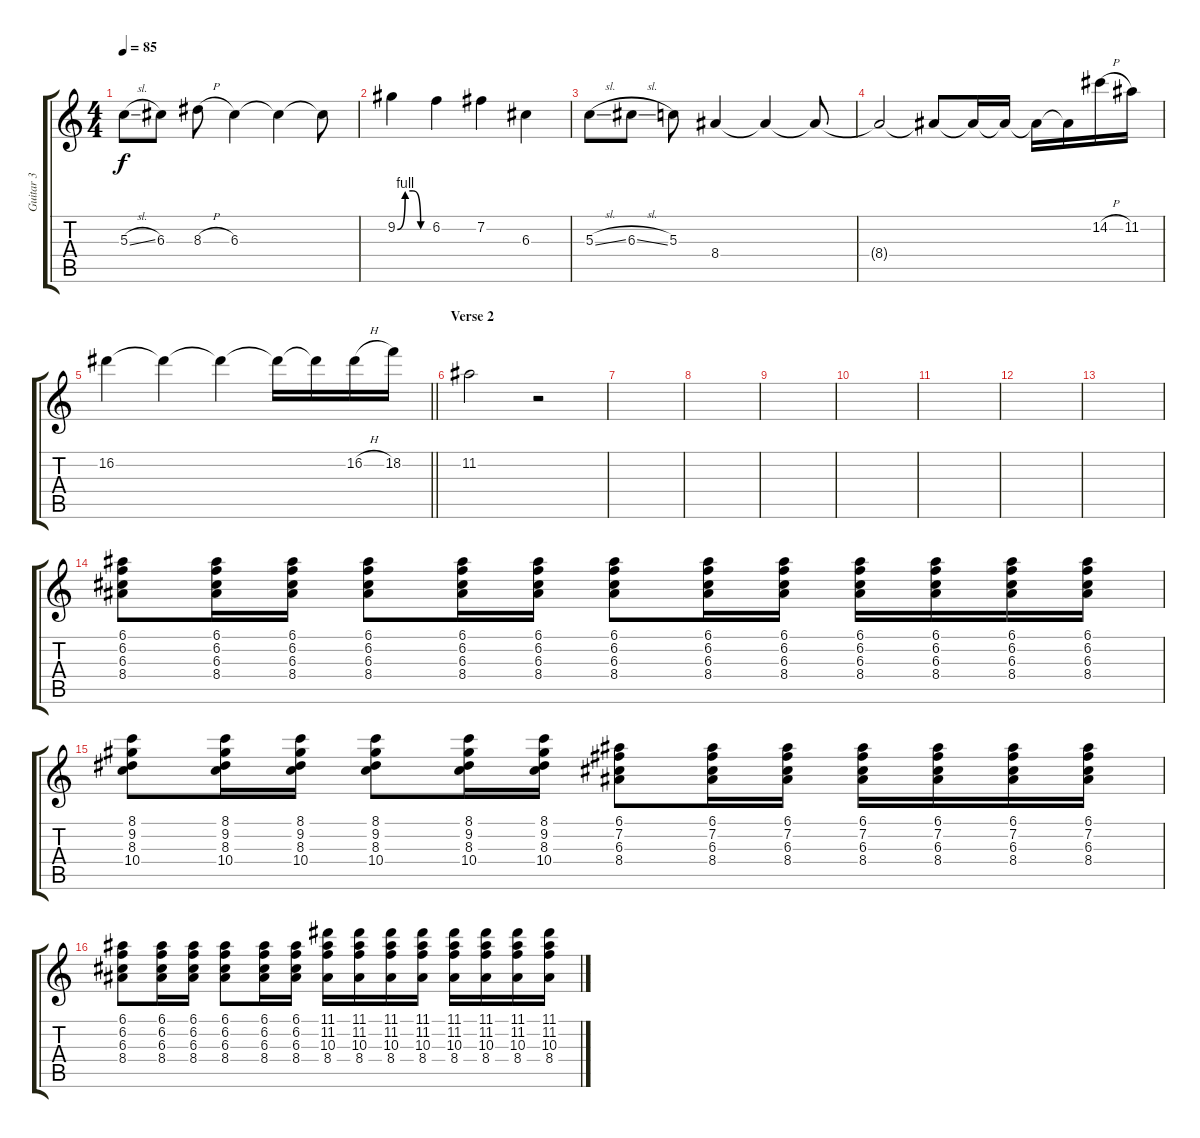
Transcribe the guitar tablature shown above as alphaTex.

\track ("Guitar 3" "Guitar 3") {instrument acousticguitarsteel}
\staff {score tabs}
\tuning (E4 B3 G3 D3 A2 E2) {hide}
\ts (4 4)
\tempo 85
\clef g2
\ks c
5.3{sl}.8{dy f} 6.3.8 8.3{h}.8 6.3.4 6.3{t}.4 6.3{t}.8 |
9.2{be (custom 0 0 15 4 30 4 45 0 60 0)}.4 6.2.4 7.2.4 6.3.4 |
5.3{sl}.8 6.3{sl}.8 5.3.8 8.4.4 8.4{t}.4 8.4{t}.8 |
8.4{t}.2 8.4{t}.8 8.4{t}.16 8.4{t}.16 8.4{t}.16 8.4{t}.16 14.2{h}.16 11.2.16 |
\barLineRight lightlight
16.2.4 16.2{t}.4 16.2{t}.4 16.2{t}.16 16.2{t}.16 16.2{h}.16 18.2.16 |
\section ("" "Verse 2")
11.2.2 r.2 |
|
|
|
|
|
|
|
(6.1 6.2 6.3 8.4).8{volume 5 instrument acousticguitarsteel} (6.1 6.2 6.3 8.4).16 (6.1 6.2 6.3 8.4).16 (6.1 6.2 6.3 8.4).8 (6.1 6.2 6.3 8.4).16 (6.1 6.2 6.3 8.4).16 (6.1 6.2 6.3 8.4).8 (6.1 6.2 6.3 8.4).16 (6.1 6.2 6.3 8.4).16 (6.1 6.2 6.3 8.4).16 (6.1 6.2 6.3 8.4).16 (6.1 6.2 6.3 8.4).16 (6.1 6.2 6.3 8.4).16 |
(8.1 9.2 8.3 10.4).8 (8.1 9.2 8.3 10.4).16 (8.1 9.2 8.3 10.4).16 (8.1 9.2 8.3 10.4).8 (8.1 9.2 8.3 10.4).16 (8.1 9.2 8.3 10.4).16 (6.1 7.2 6.3 8.4).8 (6.1 7.2 6.3 8.4).16 (6.1 7.2 6.3 8.4).16 (6.1 7.2 6.3 8.4).16 (6.1 7.2 6.3 8.4).16 (6.1 7.2 6.3 8.4).16 (6.1 7.2 6.3 8.4).16 |
(6.1 6.2 6.3 8.4).8 (6.1 6.2 6.3 8.4).16 (6.1 6.2 6.3 8.4).16 (6.1 6.2 6.3 8.4).8 (6.1 6.2 6.3 8.4).16 (6.1 6.2 6.3 8.4).16 (11.1 11.2 10.3 8.4).16 (11.1 11.2 10.3 8.4).16 (11.1 11.2 10.3 8.4).16 (11.1 11.2 10.3 8.4).16 (11.1 11.2 10.3 8.4).16 (11.1 11.2 10.3 8.4).16 (11.1 11.2 10.3 8.4).16 (11.1 11.2 10.3 8.4).16
